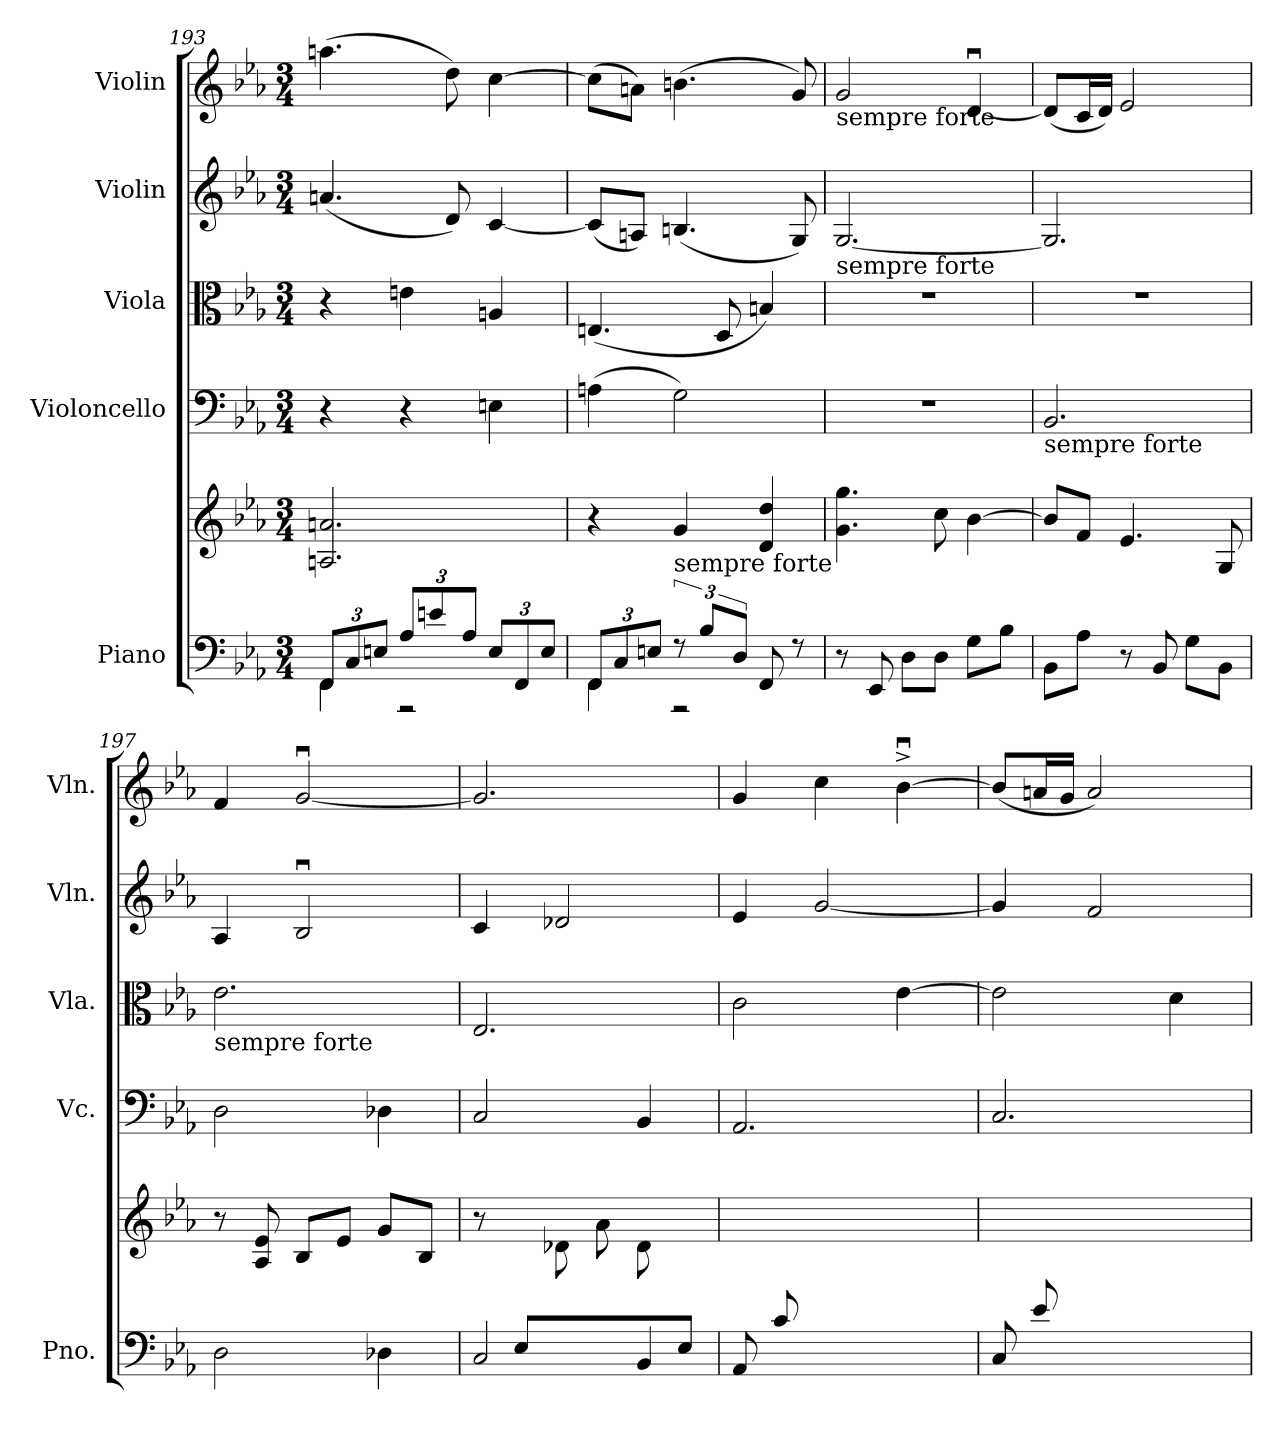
**kern	**kern	**kern	**kern	**kern	**kern
*part5	*part5	*part4	*part3	*part2	*part1
*staff6	*staff5	*staff4	*staff3	*staff2	*staff1
*I"Piano	*	*I"Violoncello	*I"Viola	*I"Violin	*I"Violin
*I'Pno.	*	*I'Vc.	*I'Vla.	*I'Vln.	*I'Vln.
!!LO:LB:g=z
*clefF4	*clefG2	*clefF4	*clefC3	*clefG2	*clefG2
*k[b-e-a-]	*k[b-e-a-]	*k[b-e-a-]	*k[b-e-a-]	*k[b-e-a-]	*k[b-e-a-]
*M3/4	*M3/4	*M3/4	*M3/4	*M3/4	*M3/4
*Xbrackettup	*	*	*	*	*
=193	=193	=193	=193	=193	=193
*^	*	*	*	*	*
12FF/L	4FF\	2.An/ 2.an/	4r	4r	(4.an/	(4.aan\
12C/	.	.	.	.	.	.
12En/J	.	.	.	.	.	.
12A-/L	2r	.	4r	4en\	.	.
12en/	.	.	.	.	.	.
.	.	.	.	.	8d/)	8dd\)
12A-/J	.	.	.	.	.	.
12E/L	.	.	4En\	4An/	[4c/	[4cc\
12FF/	.	.	.	.	.	.
12E/J	.	.	.	.	.	.
=194	=194	=194	=194	=194	=194	=194
12FF/L	4FF\	4r	(4An\	(4.En/	(8c/L]	(8cc\L]
12C/	.	.	.	.	.	.
.	.	.	.	.	8An/J)	8an\J)
12En/J	.	.	.	.	.	.
*brackettup	*	*	*	*	*	*
!	!	!LO:TX:b:t=sempre forte	!	!	!	!
12r	2r	4g/	2G\)	.	(4.Bn/	(4.bn\
12B-/L	.	.	.	.	.	.
.	.	.	.	8D/	.	.
12D/J	.	.	.	.	.	.
8FF/	.	4d/ 4dd/	.	4Bn/)	.	.
8r	.	.	.	.	8G/)	8g/)
*v	*v	*	*	*	*	*
=195	=195	=195	=195	=195	=195
!	!	!	!	!	!LO:TX:b:t=sempre forte
!	!	!	!	!LO:TX:b:t=sempre forte	!
8r	4.g\ 4.gg\	2.r	2.r	[2.G/	2g/
8EE-/	.	.	.	.	.
8D\L	.	.	.	.	.
8D\J	8cc\	.	.	.	.
8G\L	[4b-\	.	.	.	[4du/
8B-\J	.	.	.	.	.
=196	=196	=196	=196	=196	=196
!	!	!LO:TX:b:t=sempre forte	!	!	!
8BB-\L	8b-/L]	2.BB-/	2.r	2.G/]	(8d/L]
8A-\J	8f/J	.	.	.	16c/L
.	.	.	.	.	16d/JJ)
8r	4.e-/	.	.	.	2e-/
8BB-/	.	.	.	.	.
8G\L	.	.	.	.	.
8BB-\J	8G/	.	.	.	.
!!LO:PB:g=z
=197	=197	=197	=197	=197	=197
!	!	!	!LO:TX:b:t=sempre forte	!	!
2D\	8r	2D\	2.e-\	4A-/	4f/
.	8A-/ 8e-/	.	.	.	.
.	8B-/L	.	.	2B-u/	[2gu/
.	8e-/J	.	.	.	.
4D-X\	8g/L	4D-X\	.	.	.
.	8B-/J	.	.	.	.
=198	=198	=198	=198	=198	=198
*^	*	*	*	*	*
8ryy	2C/	8r	2C/	2.E-/	4c/	2.g/]
8E-/L	.	8ryy	.	.	.	.
4.ryy	.	8d-X\	.	.	2d-X/	.
.	.	8a-\	.	.	.	.
.	4BB-/	8d-\	4BB-/	.	.	.
8E-/J	.	8ryy	.	.	.	.
*v	*v	*	*	*	*	*
=199	=199	=199	=199	=199	=199
*	*^	*	*	*	*
8AA-/L	2.ryy	4ryy	2.AA-/	2c\	4e-/	4g/
8c/	.	.	.	.	.	.
2ryy	.	8g\	.	.	[2g/	4cc\
.	.	8b-\	.	.	.	.
.	.	8g\	.	[4e-\	.	[4b-u^\
.	.	8e-\J	.	.	.	.
=200	=200	=200	=200	=200	=200	=200
8C/L	2.ryy	4ryy	2.C/	2e-\]	4g/]	(8b-/L]
8e-/	.	.	.	.	.	16an/L
.	.	.	.	.	.	16g/JJ
2ryy	.	8f\	.	.	2f/	2a/)
.	.	8b-\	.	.	.	.
.	.	8f\	.	4d\	.	.
.	.	8d\J	.	.	.	.
*	*v	*v	*	*	*	*
=	=	=	=	=	=
*-	*-	*-	*-	*-	*-
